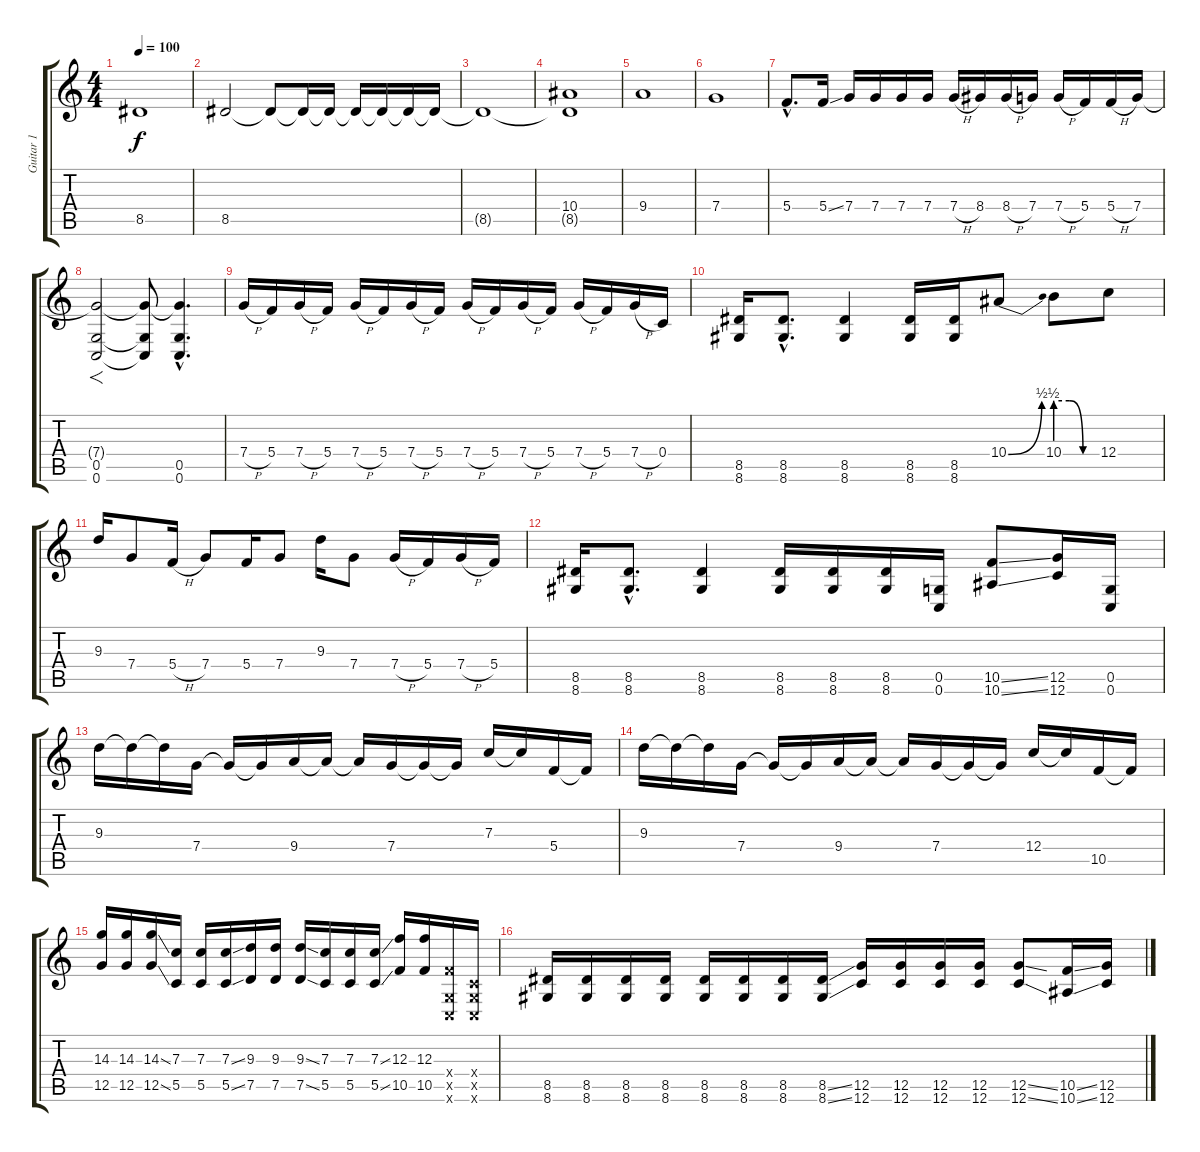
\track ("Guitar 1" "Guitar 1") {instrument distortionguitar}
\staff {score tabs}
\tuning (D4 A3 F3 C3 G2 C2) {hide}
\ts (4 4)
\tempo 100
\clef g2
\ks c
8.5{t}.1{dy f} |
8.5.2 8.5{t}.8 8.5{t}.16 8.5{t}.16 8.5{t}.16 8.5{t}.16 8.5{t}.16 8.5{t}.16 |
8.5{t}.1 |
(10.4 8.5{t}).1{volume 7} |
9.4.1 |
7.4.1 |
5.4{hac}.8{d} 5.4{ss}.16 7.4.16 7.4.16 7.4.16 7.4.16 7.4{h}.16 8.4.16 8.4{h}.16 7.4.16 7.4{h}.16 5.4.16 5.4{h}.16 7.4.16 |
(7.4{t} 0.5 0.6).2{f volume 14} (7.4{t} 0.5{t} 0.6{t}).8 (7.4{hac t} 0.5{hac} 0.6{hac}).4{d} |
7.4{h}.16 5.4.16 7.4{h}.16 5.4.16 7.4{h}.16 5.4.16 7.4{h}.16 5.4.16 7.4{h}.16 5.4.16 7.4{h}.16 5.4.16 7.4{h}.16 5.4.16 7.4{h}.16 0.4.16 |
(8.5 8.6).16 (8.5{hac} 8.6{hac}).8{d} (8.5 8.6).4 (8.5 8.6).16 (8.5 8.6).16 10.4{be (bend 0 0 60 2)}.8 10.4{be (custom 0 2 20 2 40 0 60 0)}.8 12.4.8 |
9.3.16 7.4.8 5.4{h}.16 7.4.8 5.4.16 7.4.8 9.3.16 7.4.8 7.4{h}.16 5.4.16 7.4{h}.16 5.4.16 |
(8.5 8.6).16 (8.5{hac} 8.6{hac}).8{d} (8.5 8.6).4 (8.5 8.6).16 (8.5 8.6).16 (8.5 8.6).16 (0.5 0.6).16 (10.5{ss} 10.6{ss}).8 (12.5 12.6).16 (0.5 0.6).16 |
9.3.16 9.3{t}.16 9.3{t}.16 7.4.16 7.4{t}.16 7.4{t}.16 9.4.16 9.4{t}.16 9.4{t}.16 7.4.16 7.4{t}.16 7.4{t}.16 7.3.16 7.3{t}.16 5.4.16 5.4{t}.16 |
9.3.16 9.3{t}.16 9.3{t}.16 7.4.16 7.4{t}.16 7.4{t}.16 9.4.16 9.4{t}.16 9.4{t}.16 7.4.16 7.4{t}.16 7.4{t}.16 12.4.16 12.4{t}.16 10.5.16 10.5{t}.16 |
(14.3 12.5).16 (14.3 12.5).16 (14.3{ss} 12.5{ss}).16 (7.3 5.5).16 (7.3 5.5).16 (7.3{ss} 5.5{ss}).16 (9.3 7.5).16 (9.3 7.5).16 (9.3{ss} 7.5{ss}).16 (7.3 5.5).16 (7.3 5.5).16 (7.3{ss} 5.5{ss}).16 (12.3 10.5).16 (12.3 10.5).16 (5.4{x} 0.5{x} 0.6{x}).16 (0.4{x} 0.5{x} 0.6{x}).16 |
(8.5 8.6).16 (8.5 8.6).16 (8.5 8.6).16 (8.5 8.6).16 (8.5 8.6).16 (8.5 8.6).16 (8.5 8.6).16 (8.5{ss} 8.6{ss}).16 (12.5 12.6).16 (12.5 12.6).16 (12.5 12.6).16 (12.5 12.6).16 (12.5{ss} 12.6{ss}).8 (10.5{ss} 10.6{ss}).16 (12.5 12.6).16
